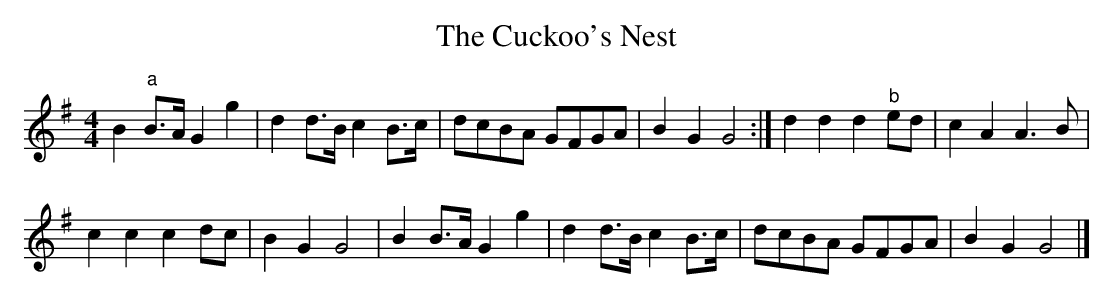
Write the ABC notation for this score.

X:1
T:The Cuckoo's Nest
M:4/4
L:1/8
K:G
B2 "^a"B>A G2 g2 | d2 d>B c2 B>c | dcBA GFGA | B2 G2 G4 :| d2 d2 d2 "^b"ed | c2 A2 A3 B |
c2 c2 c2 dc | B2 G2 G4 | B2 B>A G2 g2 | d2 d>B c2 B>c | dcBA GFGA | B2 G2 G4 |]
